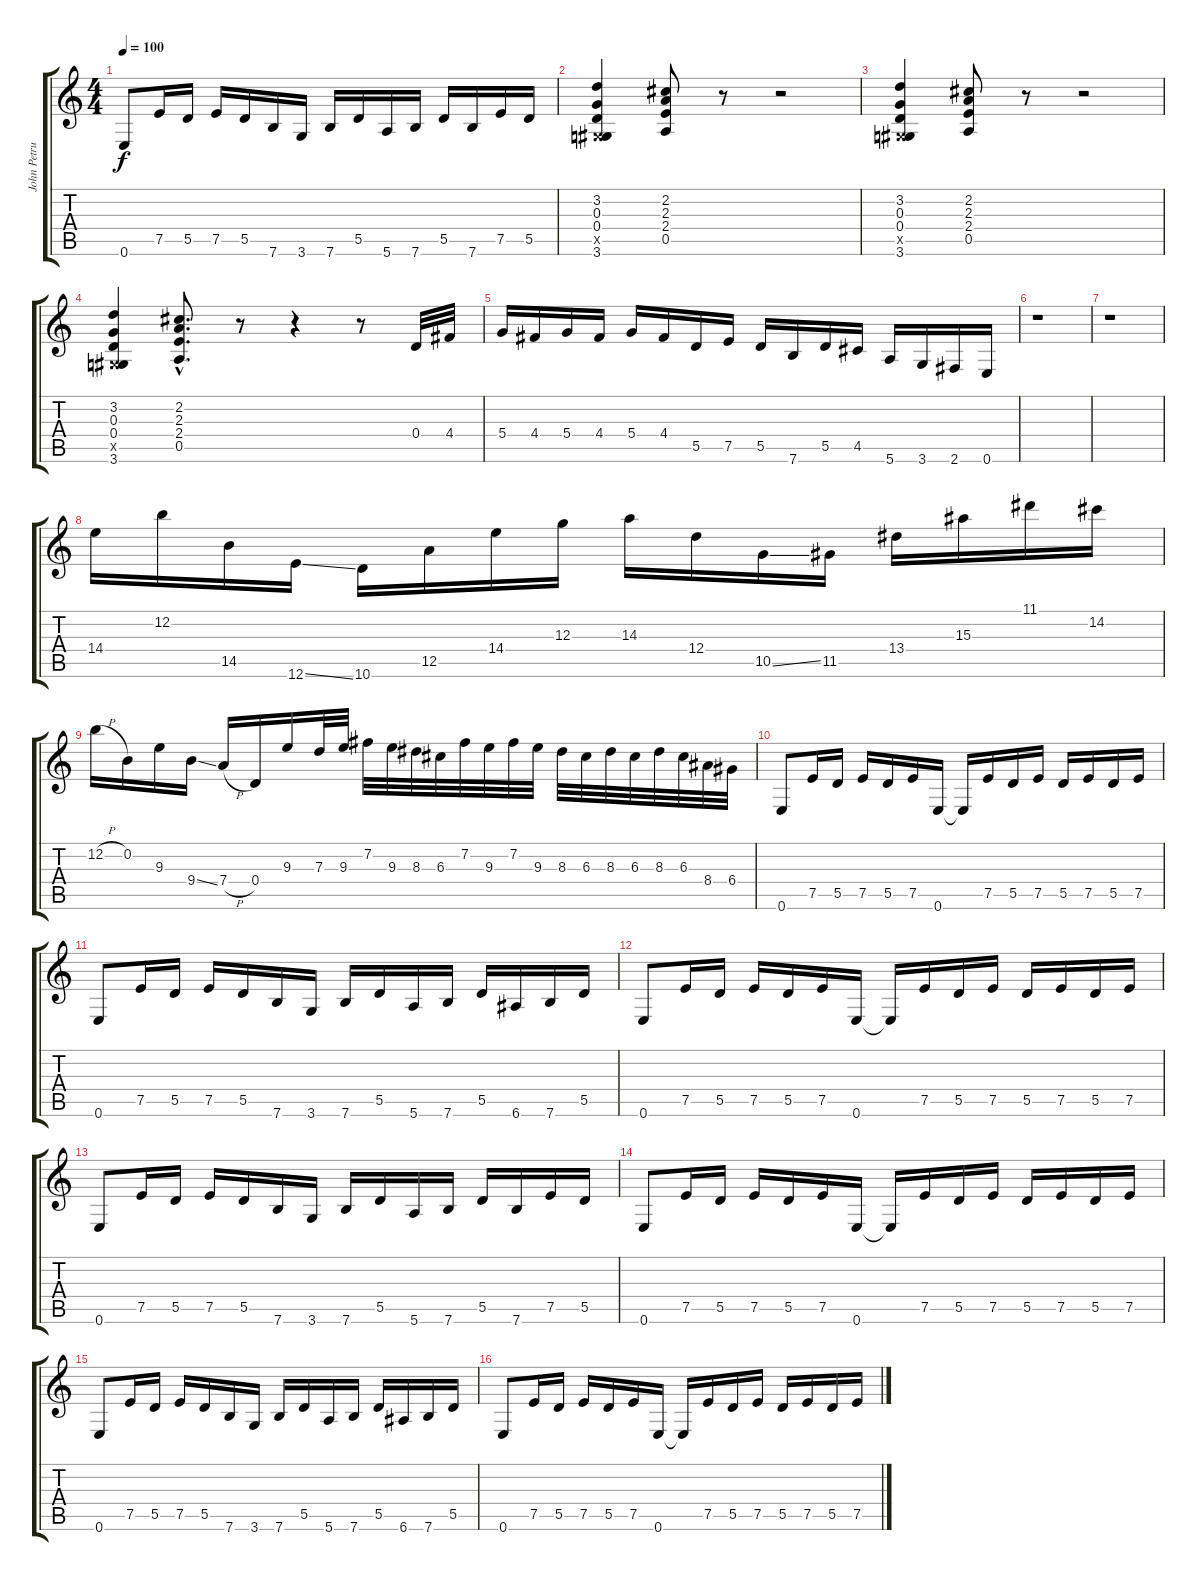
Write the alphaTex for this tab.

\track ("John Petrucci - 6 Strings Guitar" "John Petru") {instrument distortionguitar}
\staff {score tabs}
\tuning (E4 B3 G3 D3 A2 E2) {hide}
\ts (4 4)
\tempo 100
\clef g2
\ks c
0.6.8{dy f} 7.5.16 5.5.16 7.5.16 5.5.16 7.6.16 3.6.16 7.6.16 5.5.16 5.6.16 7.6.16 5.5.16 7.6.16 7.5.16 5.5.16 |
(3.2 0.3 0.4 -1.5{x} 3.6).4 (2.2 2.3 2.4 0.5).8 r.8 r.2 |
(3.2 0.3 0.4 -1.5{x} 3.6).4 (2.2 2.3 2.4 0.5).8 r.8 r.2 |
(3.2 0.3 0.4 -1.5{x} 3.6).4 (2.2{hac} 2.3{hac} 2.4{hac} 0.5{hac}).8{d} r.8 r.4 r.8 0.4.32 4.4.32 |
5.4.16 4.4.16 5.4.16 4.4.16 5.4.16 4.4.16 5.5.16 7.5.16 5.5.16 7.6.16 5.5.16 4.5.16 5.6.16 3.6.16 2.6.16 0.6.16 |
r.1 |
r.1 |
14.4.16 12.2.16 14.5.16 12.6{ss}.16 10.6.16 12.5.16 14.4.16 12.3.16 14.3.16 12.4.16 10.5{ss}.16 11.5.16 13.4.16 15.3.16 11.1.16 14.2.16 |
12.2{h}.16 0.2.16 9.3.16 9.4{ss}.16 7.4{h}.16 0.4.16 9.3.16 7.3.32 9.3.32 7.2.32 9.3.32 8.3.32 6.3.32 7.2.32 9.3.32 7.2.32 9.3.32 8.3.32 6.3.32 8.3.32 6.3.32 8.3.32 6.3.32 8.4.32 6.4.32 |
0.6.8 7.5.16 5.5.16 7.5.16 5.5.16 7.5.16 0.6.16 0.6{t}.16 7.5.16 5.5.16 7.5.16 5.5.16 7.5.16 5.5.16 7.5.16 |
0.6.8 7.5.16 5.5.16 7.5.16 5.5.16 7.6.16 3.6.16 7.6.16 5.5.16 5.6.16 7.6.16 5.5.16 6.6.16 7.6.16 5.5.16 |
0.6.8 7.5.16 5.5.16 7.5.16 5.5.16 7.5.16 0.6.16 0.6{t}.16 7.5.16 5.5.16 7.5.16 5.5.16 7.5.16 5.5.16 7.5.16 |
0.6.8 7.5.16 5.5.16 7.5.16 5.5.16 7.6.16 3.6.16 7.6.16 5.5.16 5.6.16 7.6.16 5.5.16 7.6.16 7.5.16 5.5.16 |
0.6.8 7.5.16 5.5.16 7.5.16 5.5.16 7.5.16 0.6.16 0.6{t}.16 7.5.16 5.5.16 7.5.16 5.5.16 7.5.16 5.5.16 7.5.16 |
0.6.8 7.5.16 5.5.16 7.5.16 5.5.16 7.6.16 3.6.16 7.6.16 5.5.16 5.6.16 7.6.16 5.5.16 6.6.16 7.6.16 5.5.16 |
0.6.8 7.5.16 5.5.16 7.5.16 5.5.16 7.5.16 0.6.16 0.6{t}.16 7.5.16 5.5.16 7.5.16 5.5.16 7.5.16 5.5.16 7.5.16
